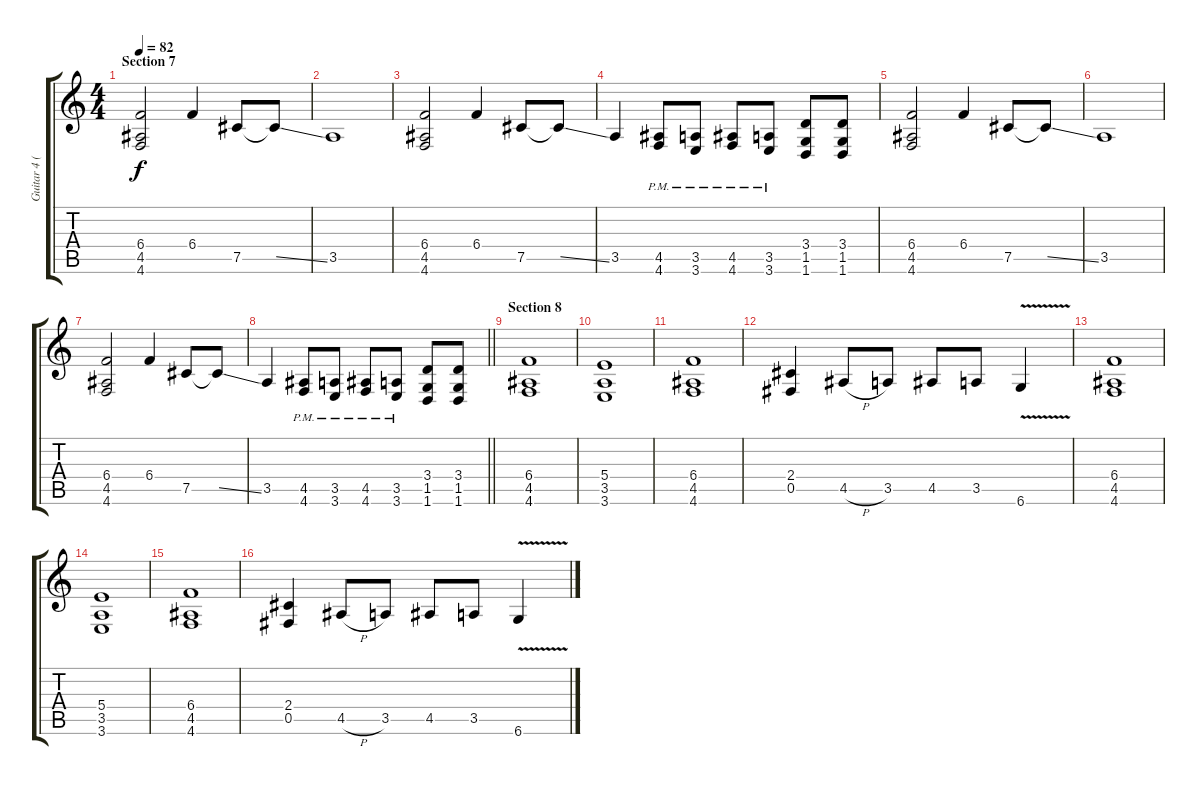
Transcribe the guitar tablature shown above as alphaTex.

\track ("Guitar 4 (Distortion)" "Guitar 4 (") {instrument distortionguitar}
\staff {score tabs}
\tuning (Db4 Ab3 E3 B2 Gb2 Db2) {hide}
\ts (4 4)
\section ("" "Section 7")
\tempo 82
\clef g2
\ks c
(6.4 4.5 4.6).2{dy f} 6.4.4 7.5.8 7.5{ss t}.8 |
3.5.1 |
(6.4 4.5 4.6).2 6.4.4 7.5.8 7.5{ss t}.8 |
3.5.4 (4.5{pm} 4.6{pm}).8 (3.5{pm} 3.6{pm}).8 (4.5{pm} 4.6{pm}).8 (3.5{pm} 3.6{pm}).8 (3.4 1.5 1.6).8 (3.4 1.5 1.6).8 |
(6.4 4.5 4.6).2 6.4.4 7.5.8 7.5{ss t}.8 |
3.5.1 |
(6.4 4.5 4.6).2 6.4.4 7.5.8 7.5{ss t}.8 |
\barLineRight lightlight
3.5.4 (4.5{pm} 4.6{pm}).8 (3.5{pm} 3.6{pm}).8 (4.5{pm} 4.6{pm}).8 (3.5{pm} 3.6{pm}).8 (3.4 1.5 1.6).8 (3.4 1.5 1.6).8 |
\section ("" "Section 8")
(6.4 4.5 4.6).1 |
(5.4 3.5 3.6).1 |
(6.4 4.5 4.6).1 |
(2.4 0.5).4 4.5{h}.8 3.5.8 4.5.8 3.5.8 6.6{v}.4 |
(6.4 4.5 4.6).1 |
(5.4 3.5 3.6).1 |
(6.4 4.5 4.6).1 |
(2.4 0.5).4 4.5{h}.8 3.5.8 4.5.8 3.5.8 6.6{v}.4
